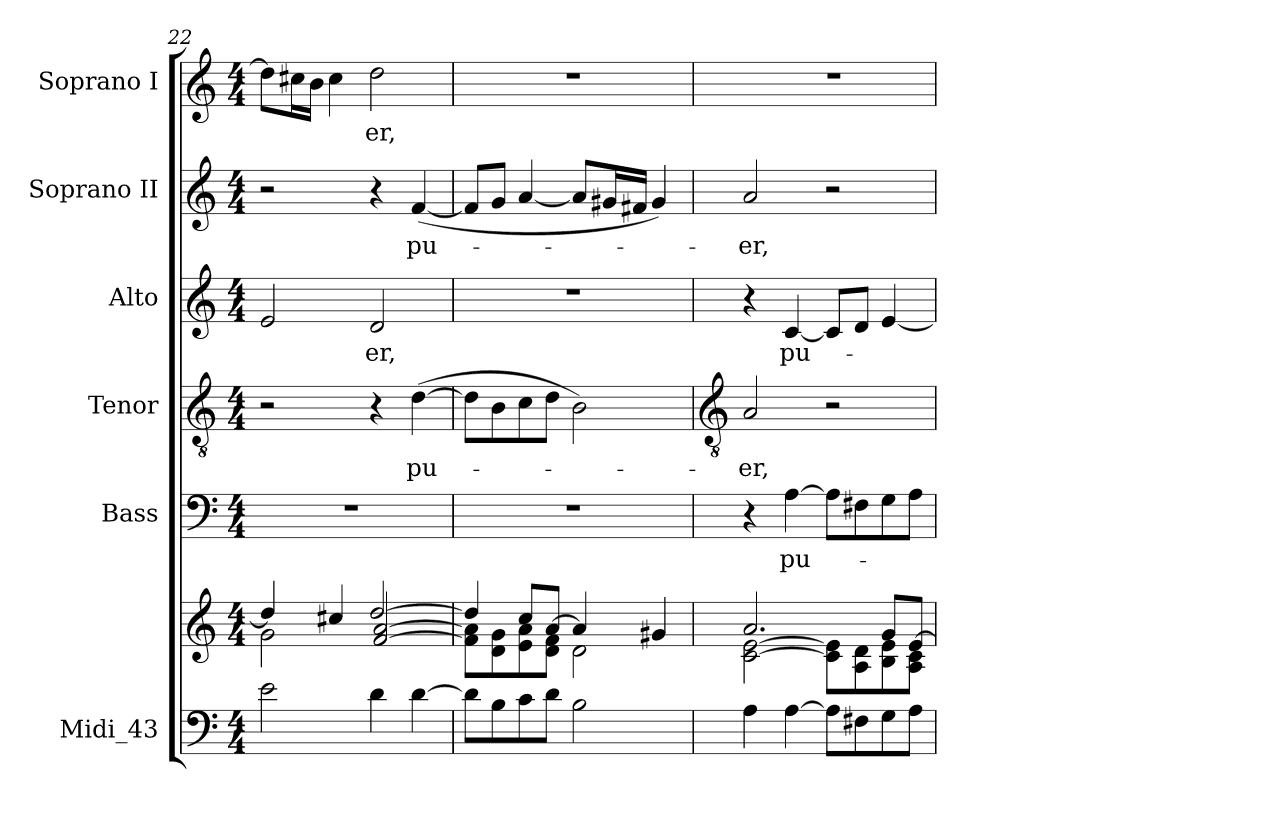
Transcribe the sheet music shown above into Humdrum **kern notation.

**kern	**kern	**kern	**text	**kern	**text	**kern	**text	**kern	**text	**kern	**text
*part6	*part6	*part5	*part5	*part4	*part4	*part3	*part3	*part2	*part2	*part1	*part1
*staff7	*staff6	*staff5	*staff5	*staff4	*staff4	*staff3	*staff3	*staff2	*staff2	*staff1	*staff1
*I"Midi_43	*	*I"Bass	*	*I"Tenor	*	*I"Alto	*	*I"Soprano II	*	*I"Soprano I	*
*	*	*I'B	*	*I'T	*	*I'A	*	*	*	*	*
*clefF4	*clefG2	*clefF4	*	*clefGv2	*	*clefG2	*	*clefG2	*	*clefG2	*
*k[]	*k[]	*k[]	*	*k[]	*	*k[]	*	*k[]	*	*k[]	*
*C:	*C:	*C:	*	*C:	*	*C:	*	*C:	*	*C:	*
*M4/4	*M4/4	*M4/4	*	*M4/4	*	*M4/4	*	*M4/4	*	*M4/4	*
=22	=22	=22	=22	=22	=22	=22	=22	=22	=22	=22	=22
*	*^	*	*	*	*	*	*	*	*	*	*
*	*	*^	*	*	*	*	*	*	*	*	*	*
2e	4dd/]	1ryy	2g\	1r	.	2r	.	2e	.	2r	.	8ddL]	.
.	.	.	.	.	.	.	.	.	.	.	.	16cc#XL	.
.	.	.	.	.	.	.	.	.	.	.	.	16bJJ	.
.	4cc#X/	.	.	.	.	.	.	.	.	.	.	4cc#	.
!	!	!	!	!	!	!	!	!	!LO:LY:b	!	!	!	!LO:LY:b
4d	[2dd/	.	[2f/ [2a/	.	.	4r	.	2d	er,	4r	.	2dd	er,
!	!	!	!	!	!	!	!LO:LY:b	!	!	!	!LO:LY:b	!	!
[4d	.	.	.	.	.	(>[4d	pu-	.	.	(<[4f	pu-	.	.
=23	=23	=23	=23	=23	=23	=23	=23	=23	=23	=23	=23	=23	=23
8dL]	4dd/]	1ryy	8f\] 8a\]L	1r	.	8dL]	.	1r	.	8fL]	.	1r	.
8B	.	.	8d\ 8g\	.	.	8B	.	.	.	8gJ	.	.	.
8c	8cc/L	.	8e\ 8a\	.	.	8c	.	.	.	[4a	.	.	.
8dJ	[8a/J	.	8d\ 8f\J	.	.	8dJ	.	.	.	.	.	.	.
2B	4a/]	.	2d\	.	.	2B)	.	.	.	8aL]	.	.	.
.	.	.	.	.	.	.	.	.	.	16g#XL	.	.	.
.	.	.	.	.	.	.	.	.	.	16f#XJJ	.	.	.
.	4g#X/	.	.	.	.	.	.	.	.	4g#)	.	.	.
!!LO:LB:g=z
=24	=24	=24	=24	=24	=24	=24	=24	=24	=24	=24	=24	=24	=24
*	*	*	*	*	*	*clefGv2	*	*	*	*	*	*	*
!	!	!	!	!	!	!	!LO:LY:b	!	!	!	!LO:LY:b	!	!
4A	2.a/	1ryy	[2c\ [2e\	4r	.	2A	er,	4r	.	2a	er,	1r	.
!	!	!	!	!	!LO:LY:b	!	!	!	!LO:LY:b	!	!	!	!
[4A	.	.	.	[4A	pu-	.	.	[4c	pu-	.	.	.	.
8AL]	.	.	8c\] 8e\]L	8AL]	.	2r	.	8cL]	.	2r	.	.	.
8F#X	.	.	8A\ 8d\	8F#X	.	.	.	8dJ	.	.	.	.	.
8G	8g/L	.	8B\ 8e\	8G	.	.	.	[4e	.	.	.	.	.
8AJ	[8e/J	.	8A\ 8c\J	8AJ	.	.	.	.	.	.	.	.	.
*	*v	*v	*v	*	*	*	*	*	*	*	*	*	*
=	=	=	=	=	=	=	=	=	=	=	=
*-	*-	*-	*-	*-	*-	*-	*-	*-	*-	*-	*-
